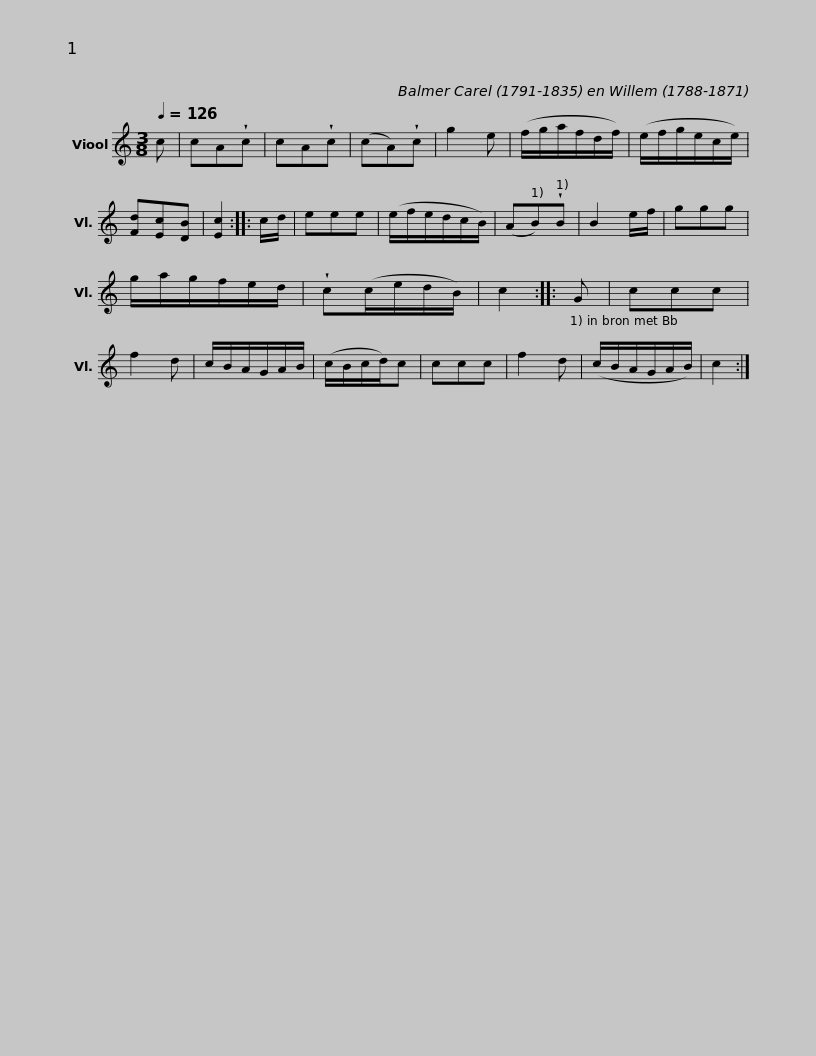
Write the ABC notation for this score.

X:1
L:1/8
Q:1/4=126
M:3/8
I:linebreak $
K:C
V:1 treble
V:1
 c | cA!wedge!c | cA!wedge!c | (cA)!wedge!c | g2 e | %5
 (f/g/a/f/d/f/) | (e/f/g/e/c/e/) | [Fd][Ec][DB] | [Ec]2 ::$ c/d/ | %10
 eee | (e/f/e/d/c/B/) | (AB)!wedge!B | B2 e/f/ | ggg | %15
 g/a/g/f/e/d/ | !wedge!c(c/e/d/B/) | c2 ::$ G | ccc | %20
 f2 d | c/B/A/G/A/B/ | (c/B/c/d/)c | ccc | f2 d | %25
 (c/B/A/G/A/B/) | c2 :| %27
